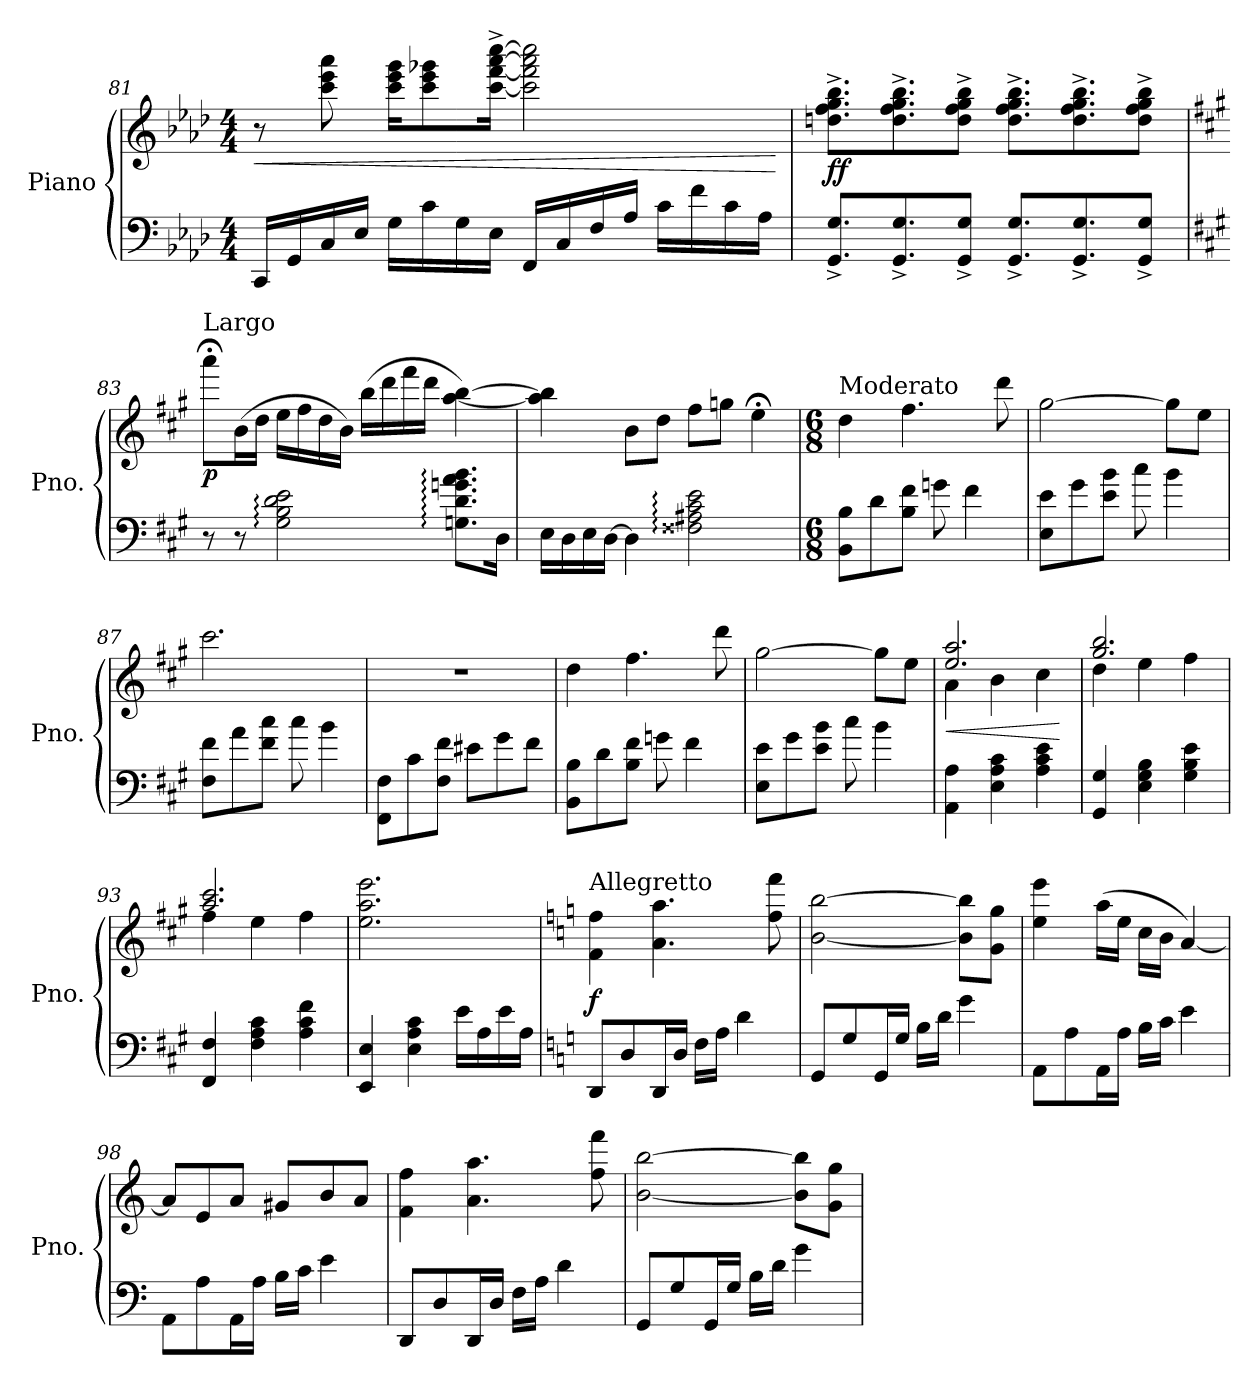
**kern	**kern	**dynam
*part1	*part1	*part1
*staff2	*staff1	*staff1/2
*I"Piano	*	*
*I'Pno.	*	*
*clefF4	*clefG2	*
*k[b-e-a-d-]	*k[b-e-a-d-]	*
*M4/4	*M4/4	*
=81	=81	=81
!	!	!LO:HP:b
16CC/LL	8r	<
16GG/	.	.
16C/	8ccc\ 8eee-\ 8aaa-\	.
16E-/JJ	.	.
16G\LL	16ccc\ 16eee-\ 16ggg\KL	.
16c\	8ccc\ 8eee-\ 8ggg-X\	.
16G\	.	.
16E-\JJ	[16ccc\^ [16fff\^ [16aaa-\^ [16cccc\^Jk	.
16FF/LL	2ccc\] 2fff\] 2aaa-\] 2cccc\]	.
16C/	.	.
16F/	.	.
16A-/JJ	.	.
16c\LL	.	.
16f\	.	.
16c\	.	.
16A-\JJ	.	.
.	.	[
!!LO:LB:g=z
=82	=82	=82
!	!	!LO:DY:b
8.GG/^ 8.G/^L	8.ddn\^ 8.ff\^ 8.gg\^ 8.bb-\^L	ff
8.GG/^ 8.G/^	8.dd\^ 8.ff\^ 8.gg\^ 8.bb-\^	.
8GG/^ 8G/^J	8dd\^ 8ff\^ 8gg\^ 8bb-\^J	.
8.GG/^ 8.G/^L	8.dd\^ 8.ff\^ 8.gg\^ 8.bb-\^L	.
8.GG/^ 8.G/^	8.dd\^ 8.ff\^ 8.gg\^ 8.bb-\^	.
8GG/^ 8G/^J	8dd\^ 8ff\^ 8gg\^ 8bb-\^J	.
=83	=83	=83
*k[f#c#g#]	*k[f#c#g#]	*
*	*MM25	*
!	!LO:TX:a:t=Largo	!
!	!	!LO:DY:b
8r	8aaa;<\L	p
8r	(16b\L	.
.	16dd\JJ	.
2G#\: 2B\: 2d\: 2e\:	16ee\LL	.
.	16ff#\	.
.	16dd\	.
.	16b\JJ)	.
.	(16bb\LL	.
.	16ddd\	.
.	16fff#\	.
.	16ddd\JJ	.
8.Gn\: 8.d\: 8.gn\: 8.a\: 8.b\:L	[4aa\ [4bb\)	.
16D\Jk	.	.
=84	=84	=84
16E\LL	4aa\] 4bb\]	.
16D\	.	.
16E\	.	.
[16D\JJ	.	.
4D\]	8b\L	.
.	8dd\J	.
2F##X\: 2A#X\: 2c#\: 2e\:	8ff#\L	.
.	8ggn\J	.
.	4ee;<\	.
!!LO:LB:g=z
=85	=85	=85
*M6/8	*M6/8	*
*	*MM90	*
!	!LO:TX:a:t=Moderato	!
8BB\ 8B\L	4dd\	.
8d\	.	.
8B\ 8f#\J	4.ff#\	.
8gn\	.	.
4f#\	.	.
.	8ddd\	.
=86	=86	=86
8E\ 8e\L	[2gg#\	.
8g#\	.	.
8e\ 8b\J	.	.
8cc#\	.	.
4b\	8gg#\L]	.
.	8ee\J	.
=87	=87	=87
8F#\ 8f#\L	2.ccc#\	.
8a\	.	.
8f#\ 8cc#\J	.	.
8cc#\	.	.
4b\	.	.
=88	=88	=88
8FF#\ 8F#\L	2.r	.
8c#\	.	.
8F#\ 8f#\J	.	.
8e#X\L	.	.
8g#\	.	.
8f#\J	.	.
=89	=89	=89
8BB\ 8B\L	4dd\	.
8d\	.	.
8B\ 8f#\J	4.ff#\	.
8gn\	.	.
4f#\	.	.
.	8ddd\	.
!!LO:LB:g=z
=90	=90	=90
8E\ 8e\L	[2gg#\	.
8g#\	.	.
8e\ 8b\J	.	.
8cc#\	.	.
4b\	8gg#\L]	.
.	8ee\J	.
=91	=91	=91
!	!	!LO:HP:b
*	*^	*
4AA\ 4A\	2.ee/ 2.aa/	4a\	<
4E\ 4A\ 4c#\	.	4b\	.
4A\ 4c#\ 4e\	.	4cc#\	.
*	*v	*v	*
.	.	[
=92	=92	=92
*	*^	*
4GG#/ 4G#/	2.gg#/ 2.bb/	4dd\	.
4E\ 4G#\ 4B\	.	4ee\	.
4G#\ 4B\ 4e\	.	4ff#\	.
=93	=93	=93	=93
4FF#/ 4F#/	2.aa/ 2.ccc#/	4ff#\	.
4F#\ 4A\ 4c#\	.	4ee\	.
4A\ 4c#\ 4f#\	.	4ff#\	.
*	*v	*v	*
=94	=94	=94
4EE/ 4E/	2.ee\ 2.aa\ 2.eee\	.
4E\ 4A\ 4c#\	.	.
16e\LL	.	.
16A\	.	.
16e\	.	.
16A\JJ	.	.
=95	=95	=95
*k[]	*k[]	*
*	*MM100	*
!	!LO:TX:a:t=Allegretto	!
!	!	!LO:DY:b
8DD/L	4f\ 4ff\	f
8D/	.	.
16DD/L	4.a\ 4.aa\	.
16D/JJ	.	.
16F\LL	.	.
16A\JJ	.	.
4d\	.	.
.	8ff\ 8fff\	.
!!LO:LB:g=z
=96	=96	=96
8GG/L	[2b\ [2bb\	.
8G/	.	.
16GG/L	.	.
16G/JJ	.	.
16B\LL	.	.
16d\JJ	.	.
4g\	8b\] 8bb\]L	.
.	8g\ 8gg\J	.
=97	=97	=97
8AA\L	4ee\ 4eee\	.
8A\	.	.
16AA\L	(16aa\LL	.
16A\JJ	16ee\JJ	.
16B\LL	16cc\LL	.
16c\JJ	16b\JJ	.
4e\	[4a/)	.
=98	=98	=98
8AA\L	8a/L]	.
8A\	8e/	.
16AA\L	8a/J	.
16A\JJ	.	.
16B\LL	8g#X/L	.
16c\JJ	.	.
4e\	8b/	.
.	8a/J	.
=99	=99	=99
8DD/L	4f\ 4ff\	.
8D/	.	.
16DD/L	4.a\ 4.aa\	.
16D/JJ	.	.
16F\LL	.	.
16A\JJ	.	.
4d\	.	.
.	8ff\ 8fff\	.
=100	=100	=100
8GG/L	[2b\ [2bb\	.
8G/	.	.
16GG/L	.	.
16G/JJ	.	.
16B\LL	.	.
16d\JJ	.	.
4g\	8b\] 8bb\]L	.
.	8g\ 8gg\J	.
=	=	=
*-	*-	*-
